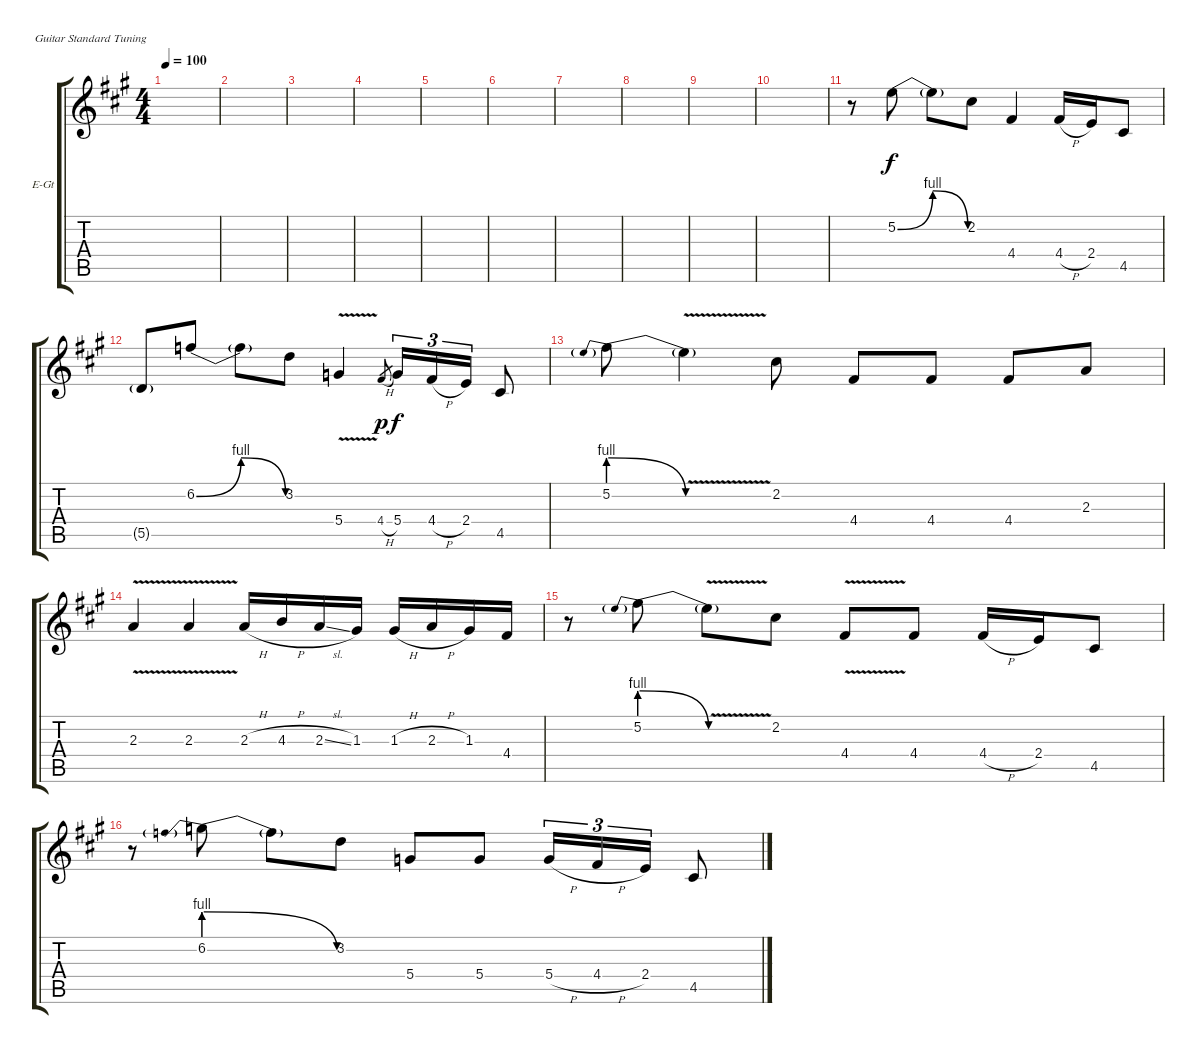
\bracketExtendMode groupsimilarinstruments
\firstSystemTrackNameOrientation horizontal
\otherSystemsTrackNameOrientation horizontal
\track ("4 Guitar" "E-Gt") {instrument distortionguitar}
\staff {score tabs}
\tuning (E4 B3 G3 D3 A2 E2)
\ts (4 4)
\tempo 100
\clef g2
\scale
1.07062
\ks a
|
\scale
0.929382 |
\scale
1.07062 |
\scale
0.929382 |
\scale
1.07062 |
\scale
0.929382 |
\scale
1.07062 |
\scale
0.929382 |
\scale
1.07062 |
\scale
0.929382 |
\scale
1.07062 r.8 5.2{be (bendrelease 0 0 10.2 4 20.4 4 30 0)}.8 5.2{t}.8 2.2.8 4.4.4 4.4{h}.16 2.4.16 4.5.8 |
\scale
0.929382 5.5{g}.8 6.2{be (bendrelease 0 0 10.2 4 20.4 4 30 0)}.8 6.2{t}.8 3.2.8 5.4{v}.4 4.4{h}.8{gr dy p} 5.4.16{tu (3 2) dy f} 4.4{h}.16{tu (3 2)} 2.4.16{tu (3 2)} 4.5.8 |
\scale
1.07062 5.2{be (prebendrelease 0 4 15 0)}.8 5.2{v t}.4 2.2.8 4.4.8 4.4.8 4.4.8 2.3.8 |
\scale
0.929382 2.3{v}.4 2.3{v}.4 2.3{h}.16 4.3{h}.16 2.3{sl}.16 1.3.16 1.3{h}.16 2.3{h}.16 1.3.16 4.4.16 |
\scale
1.07062 r.8 5.2{be (prebendrelease 0 4 15 0)}.8 5.2{v t}.8 2.2.8 4.4{v}.8 4.4.8 4.4{h}.16 2.4.16 4.5.8 |
\scale
0.929382 r.8 6.2{be (prebendrelease 0 4 15 0)}.8 6.2{t}.8 3.2.8 5.4.8 5.4.8 5.4{h}.16{tu (3 2)} 4.4{h}.16{tu (3 2)} 2.4.16{tu (3 2)} 4.5.8
